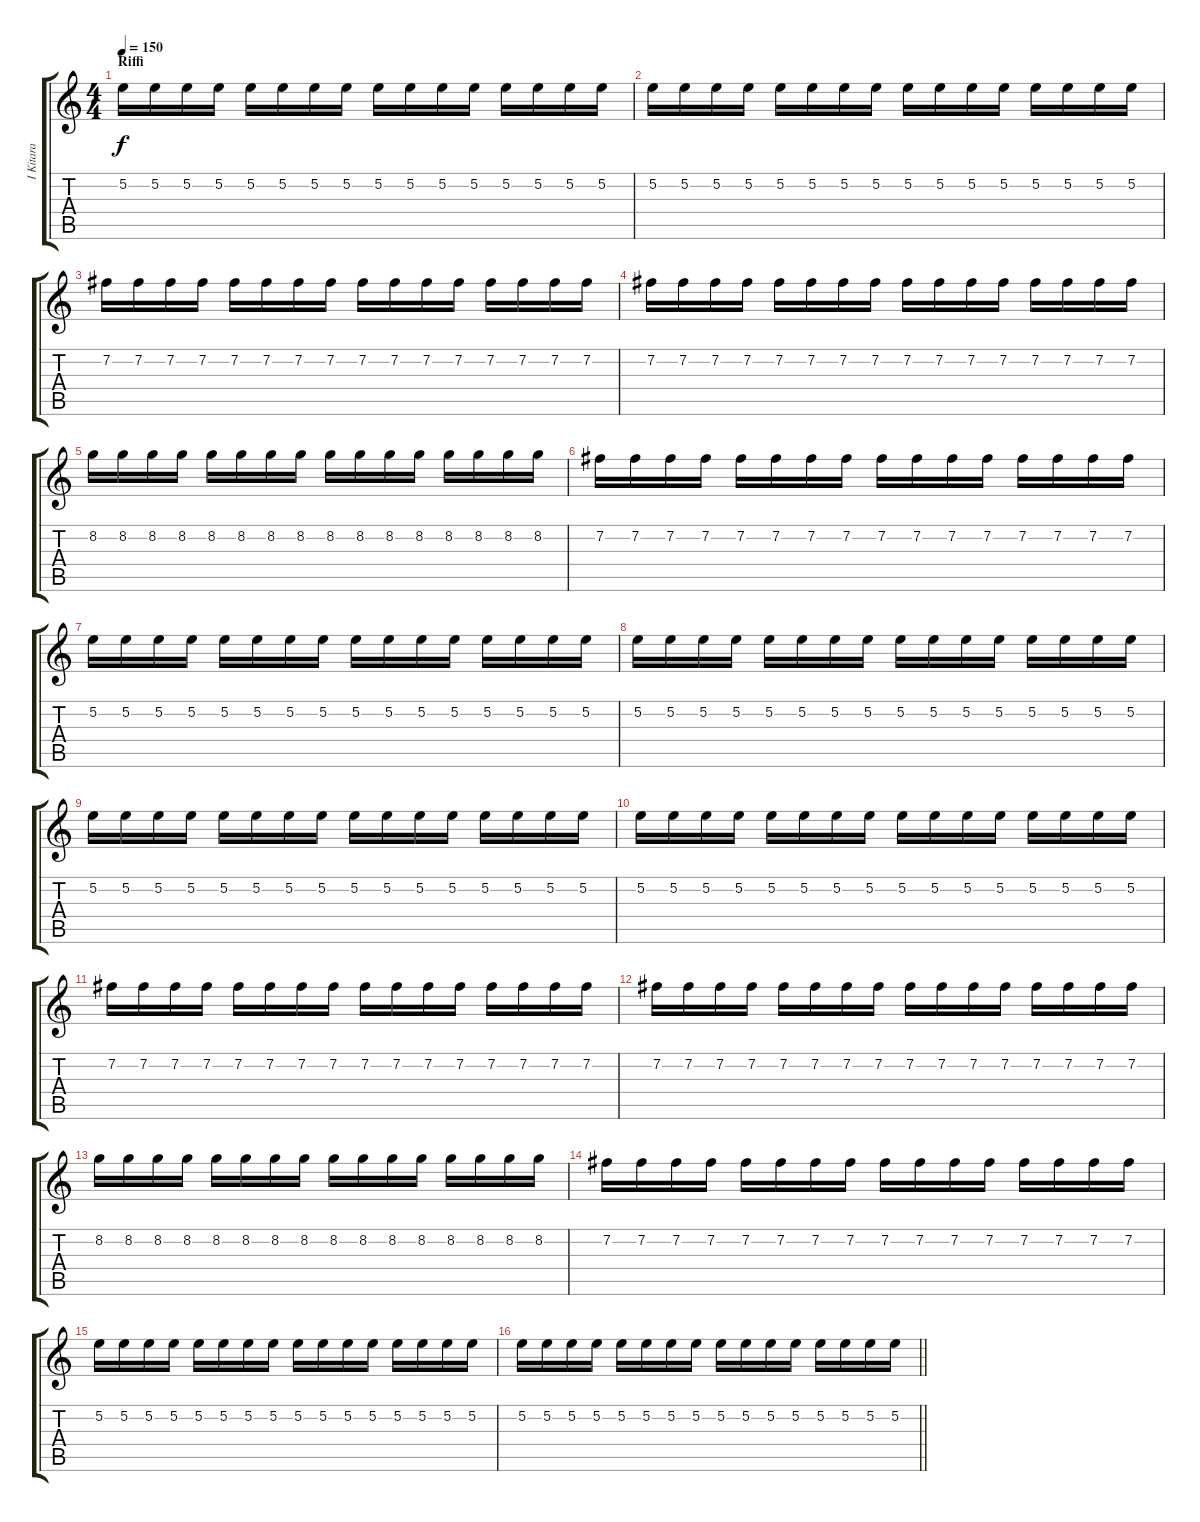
\track ("I Kitara" "I Kitara") {instrument overdrivenguitar}
\staff {score tabs}
\tuning (E4 B3 G3 D3 A2 E2) {hide}
\ts (4 4)
\section ("" "Riffi")
\tempo 150
\clef g2
\ks c
5.2.16{dy f} 5.2.16 5.2.16 5.2.16 5.2.16 5.2.16 5.2.16 5.2.16 5.2.16 5.2.16 5.2.16 5.2.16 5.2.16 5.2.16 5.2.16 5.2.16 |
5.2.16 5.2.16 5.2.16 5.2.16 5.2.16 5.2.16 5.2.16 5.2.16 5.2.16 5.2.16 5.2.16 5.2.16 5.2.16 5.2.16 5.2.16 5.2.16 |
7.2.16 7.2.16 7.2.16 7.2.16 7.2.16 7.2.16 7.2.16 7.2.16 7.2.16 7.2.16 7.2.16 7.2.16 7.2.16 7.2.16 7.2.16 7.2.16 |
7.2.16 7.2.16 7.2.16 7.2.16 7.2.16 7.2.16 7.2.16 7.2.16 7.2.16 7.2.16 7.2.16 7.2.16 7.2.16 7.2.16 7.2.16 7.2.16 |
8.2.16 8.2.16 8.2.16 8.2.16 8.2.16 8.2.16 8.2.16 8.2.16 8.2.16 8.2.16 8.2.16 8.2.16 8.2.16 8.2.16 8.2.16 8.2.16 |
7.2.16 7.2.16 7.2.16 7.2.16 7.2.16 7.2.16 7.2.16 7.2.16 7.2.16 7.2.16 7.2.16 7.2.16 7.2.16 7.2.16 7.2.16 7.2.16 |
5.2.16 5.2.16 5.2.16 5.2.16 5.2.16 5.2.16 5.2.16 5.2.16 5.2.16 5.2.16 5.2.16 5.2.16 5.2.16 5.2.16 5.2.16 5.2.16 |
5.2.16 5.2.16 5.2.16 5.2.16 5.2.16 5.2.16 5.2.16 5.2.16 5.2.16 5.2.16 5.2.16 5.2.16 5.2.16 5.2.16 5.2.16 5.2.16 |
5.2.16 5.2.16 5.2.16 5.2.16 5.2.16 5.2.16 5.2.16 5.2.16 5.2.16 5.2.16 5.2.16 5.2.16 5.2.16 5.2.16 5.2.16 5.2.16 |
5.2.16 5.2.16 5.2.16 5.2.16 5.2.16 5.2.16 5.2.16 5.2.16 5.2.16 5.2.16 5.2.16 5.2.16 5.2.16 5.2.16 5.2.16 5.2.16 |
7.2.16 7.2.16 7.2.16 7.2.16 7.2.16 7.2.16 7.2.16 7.2.16 7.2.16 7.2.16 7.2.16 7.2.16 7.2.16 7.2.16 7.2.16 7.2.16 |
7.2.16 7.2.16 7.2.16 7.2.16 7.2.16 7.2.16 7.2.16 7.2.16 7.2.16 7.2.16 7.2.16 7.2.16 7.2.16 7.2.16 7.2.16 7.2.16 |
8.2.16 8.2.16 8.2.16 8.2.16 8.2.16 8.2.16 8.2.16 8.2.16 8.2.16 8.2.16 8.2.16 8.2.16 8.2.16 8.2.16 8.2.16 8.2.16 |
7.2.16 7.2.16 7.2.16 7.2.16 7.2.16 7.2.16 7.2.16 7.2.16 7.2.16 7.2.16 7.2.16 7.2.16 7.2.16 7.2.16 7.2.16 7.2.16 |
5.2.16 5.2.16 5.2.16 5.2.16 5.2.16 5.2.16 5.2.16 5.2.16 5.2.16 5.2.16 5.2.16 5.2.16 5.2.16 5.2.16 5.2.16 5.2.16 |
\barLineRight lightlight
5.2.16 5.2.16 5.2.16 5.2.16 5.2.16 5.2.16 5.2.16 5.2.16 5.2.16 5.2.16 5.2.16 5.2.16 5.2.16 5.2.16 5.2.16 5.2.16
